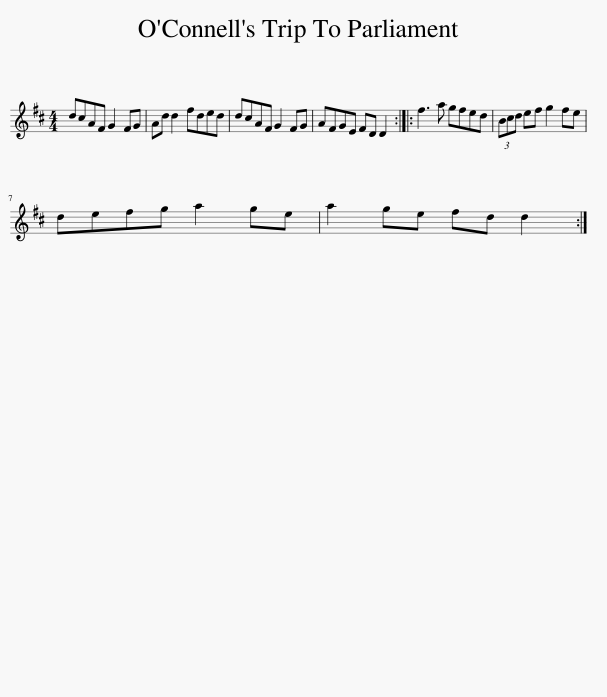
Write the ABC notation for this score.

X:1
L:1/8
M:4/4
I:linebreak $
K:D
V:1 treble
V:1
 dcAF G2 FG | Ad d2 fded | dcAF G2 FG | AFGE FD D2 :: f3 a gfed | %5
 (3Bcd ef g2 fe |$ defg a2 ge | a2 ge fd d2 :| %8
